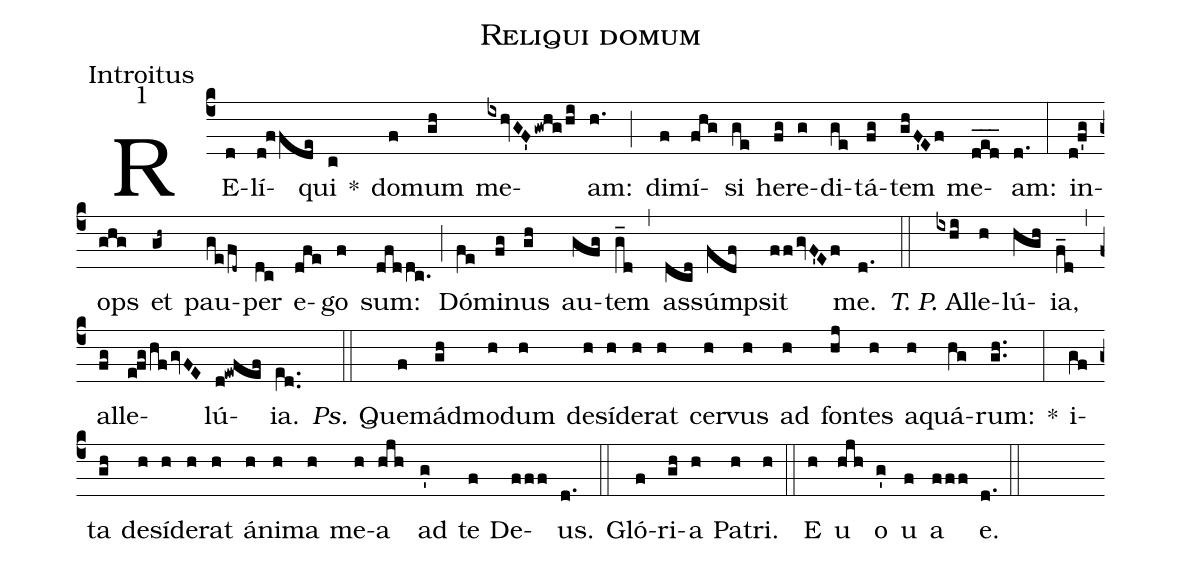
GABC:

name: Reliqui domum;
office-part: Introitus;
mode: 1;
%%
(c4) RE(d)lí(d!ffde)qui(c) *() do(f)mum(gh) me(ixhvGF'gwhg/hi)am:(h.) (;) di(f)mí(fhg)si(ge) he(fg)re(g)di(ge)tá(fg)tem(ghF'Ef) me(d_e_d_)am:(d.) (:)
in(d!f'g)ops(ghg) et(gh~) pau(ge/fd~)per(dc) e(dfe)go(f) sum:(dfddc.) (;) Dó(fe)mi(fg)nus(gh) au(gfg)tem(g_d) (,) as(dcd)súmp(fdf)sit(ffgvF'Ef) me.(d.) (::)
<i>T. P.</i> Al(ixhi)le(h)lú(hgh)ia,(f_d) (,) al(fg)le(efghfgvFE)lú(d!ewfef)ia.(e[ll:1]d..) (::)
<i>Ps.</i> Quem(f)ád(gh)mo(h)dum(h) de(h)sí(h)de(h)rat(h) cer(h)vus(h) ad(h) fon(hj)tes(h) a(h)quá(hg)rum:(gh..) *(:)
i(gf)ta(gh) de(h)sí(h)de(h)rat(h) á(h)ni(h)ma(h) me(h)a(hjh) ad(g') te(f) De(fff)us.(d.) (::)
Gló(f)ri(gh)a(h) Pa(h)tri.(h) (::)
<eu>E(h) u(hjh) o(g') u(f) a(fff) e.</eu>(d.) (::)
